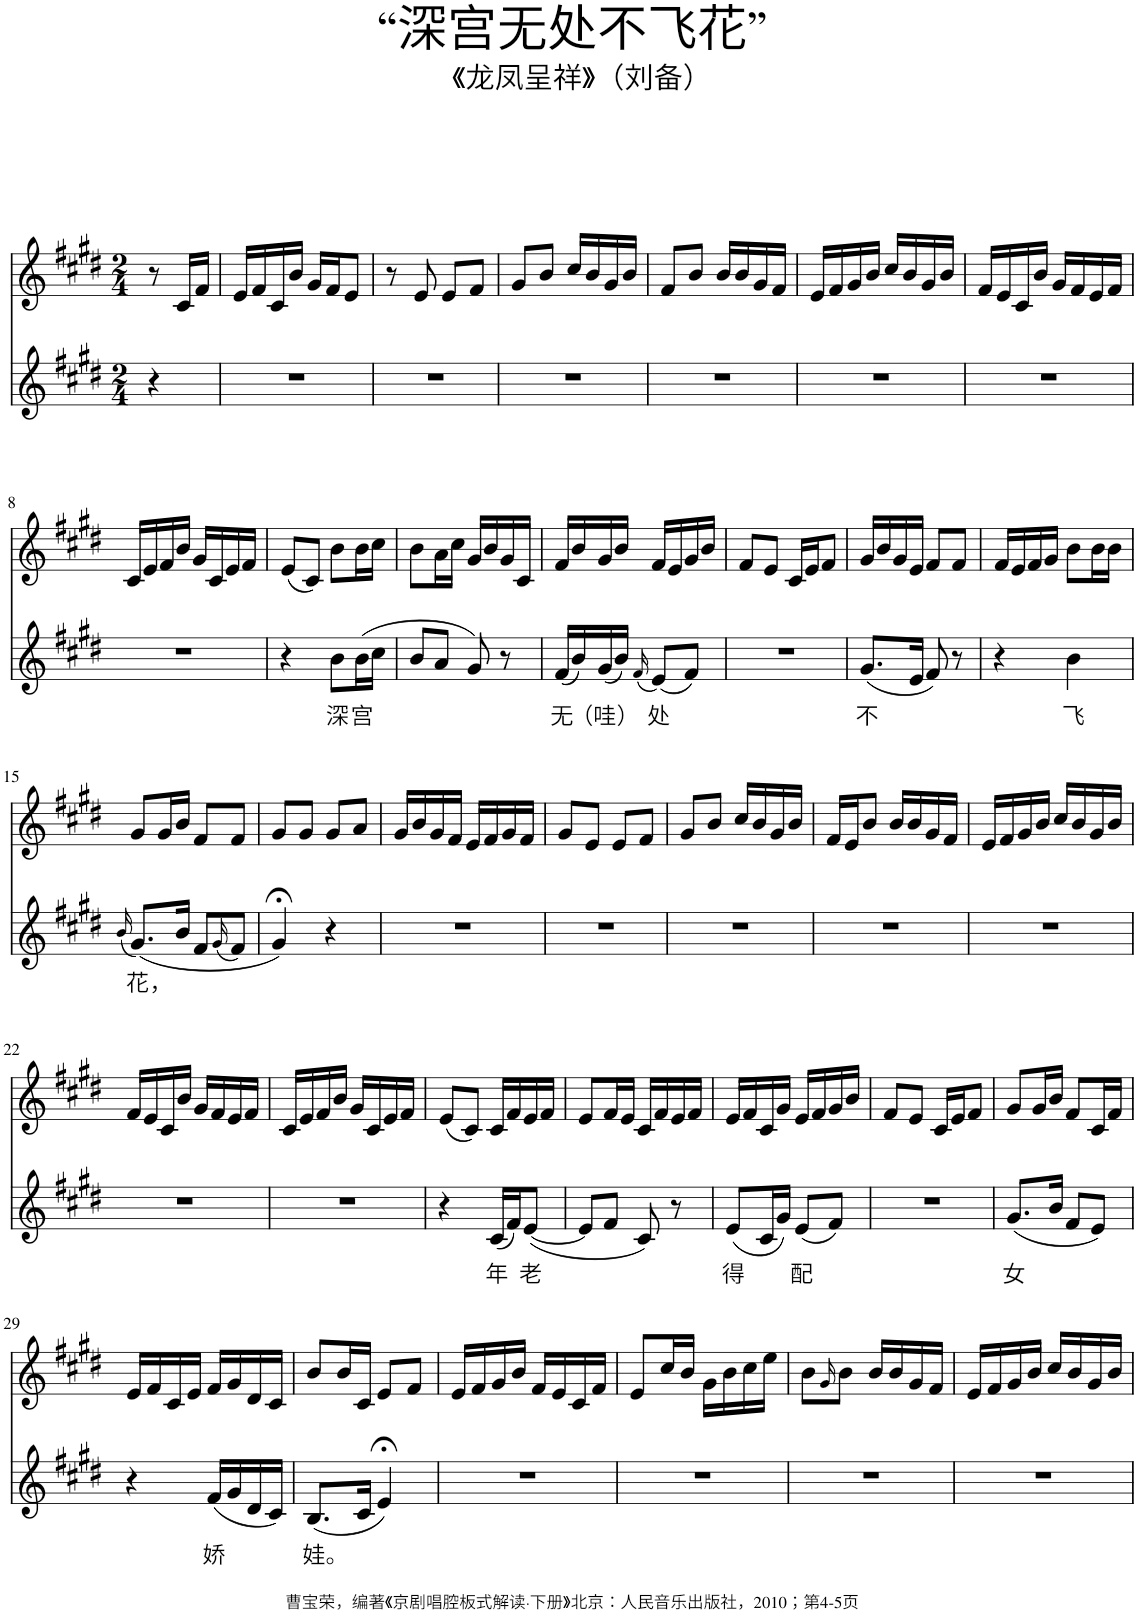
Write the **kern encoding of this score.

**kern	**text	**kern
*part2	*part2	*part1
*staff2	*staff2	*staff1
*I"Piano	*	*I"Piano
*I'Pno	*	*I'Pno
*clefG2	*	*clefG2
*k[f#c#g#d#]	*	*k[f#c#g#d#]
*M2/4	*	*M2/4
=1	=1	=1
4r	.	8r
.	.	16c#/LL
.	.	16f#/JJ
=2	=2	=2
2r	.	16e/LL
.	.	16f#/
.	.	16c#/
.	.	16b/JJ
.	.	16g#/LL
.	.	16f#/J
.	.	8e/J
=3	=3	=3
2r	.	8r
.	.	8e/
.	.	8e/L
.	.	8f#/J
=4	=4	=4
2r	.	8g#/L
.	.	8b/J
.	.	16cc#/LL
.	.	16b/
.	.	16g#/
.	.	16b/JJ
=5	=5	=5
2r	.	8f#/L
.	.	8b/J
.	.	16b/LL
.	.	16b/
.	.	16g#/
.	.	16f#/JJ
=6	=6	=6
2r	.	16e/LL
.	.	16f#/
.	.	16g#/
.	.	16b/JJ
.	.	16cc#/LL
.	.	16b/
.	.	16g#/
.	.	16b/JJ
=7	=7	=7
2r	.	16f#/LL
.	.	16e/
.	.	16c#/
.	.	16b/JJ
.	.	16g#/LL
.	.	16f#/
.	.	16e/
.	.	16f#/JJ
!!LO:LB:g=z
=8	=8	=8
2r	.	16c#/LL
.	.	16e/
.	.	16f#/
.	.	16b/JJ
.	.	16g#/LL
.	.	16c#/
.	.	16e/
.	.	16f#/JJ
=9	=9	=9
4r	.	(8e/L
.	.	8c#/J)
!	!LO:LY:b	!
8b\L	深	8b\L
!	!LO:LY:b	!
(16b\L	宫	16b\L
16cc#\JJ	.	16cc#\JJ
=10	=10	=10
8b/L	.	8b\L
8a/J	.	16a\L
.	.	16cc#\JJ
8g#/)	.	16g#/LL
.	.	16b/
8r	.	16g#/
.	.	16c#/JJ
=11	=11	=11
!	!LO:LY:b	!
(16f#/LL	无	16f#/LL
16b/)	.	16b/
!	!LO:LY:b	!
(16g#/	（哇）	16g#/
16b/JJ)	.	16b/JJ
(16qf#/	.	.
!	!LO:LY:b	!
(8e/L)	处	16f#/LL
.	.	16e/
8f#/J)	.	16g#/
.	.	16b/JJ
=12	=12	=12
2r	.	8f#/L
.	.	8e/J
.	.	16c#/LL
.	.	16e/J
.	.	8f#/J
=13	=13	=13
!	!LO:LY:b	!
(8.g#/L	不	16g#/LL
.	.	16b/
.	.	16g#/
16e/Jk	.	16e/JJ
8f#/)	.	8f#/L
8r	.	8f#/J
=14	=14	=14
4r	.	16f#/LL
.	.	16e/
.	.	16f#/
.	.	16g#/JJ
!	!LO:LY:b	!
4b\	飞	8b\L
.	.	16b\L
.	.	16b\JJ
!!LO:LB:g=z
=15	=15	=15
(16qb/	.	.
!	!LO:LY:b	!
(8.g#/L)	花，	8g#/L
.	.	16g#/L
16b/Jk	.	16b/JJ
8f#/L	.	8f#/L
(16qg#/	.	.
8f#/J)	.	8f#/J
=16	=16	=16
4g#;</)	.	8g#/L
.	.	8g#/J
4r	.	8g#/L
.	.	8a/J
=17	=17	=17
2r	.	16g#/LL
.	.	16b/
.	.	16g#/
.	.	16f#/JJ
.	.	16e/LL
.	.	16f#/
.	.	16g#/
.	.	16f#/JJ
=18	=18	=18
2r	.	8g#/L
.	.	8e/J
.	.	8e/L
.	.	8f#/J
=19	=19	=19
2r	.	8g#/L
.	.	8b/J
.	.	16cc#/LL
.	.	16b/
.	.	16g#/
.	.	16b/JJ
=20	=20	=20
2r	.	16f#/LL
.	.	16e/J
.	.	8b/J
.	.	16b/LL
.	.	16b/
.	.	16g#/
.	.	16f#/JJ
=21	=21	=21
2r	.	16e/LL
.	.	16f#/
.	.	16g#/
.	.	16b/JJ
.	.	16cc#/LL
.	.	16b/
.	.	16g#/
.	.	16b/JJ
!!LO:LB:g=z
=22	=22	=22
2r	.	16f#/LL
.	.	16e/
.	.	16c#/
.	.	16b/JJ
.	.	16g#/LL
.	.	16f#/
.	.	16e/
.	.	16f#/JJ
=23	=23	=23
2r	.	16c#/LL
.	.	16e/
.	.	16f#/
.	.	16b/JJ
.	.	16g#/LL
.	.	16c#/
.	.	16e/
.	.	16f#/JJ
=24	=24	=24
4r	.	(8e/L
.	.	8c#/J)
!	!LO:LY:b	!
(16c#/LL	年	16c#/LL
16f#/J)	.	16f#/
!	!LO:LY:b	!
([8e/J	老	16e/
.	.	16f#/JJ
=25	=25	=25
8e/L]	.	8e/L
8f#/J	.	16f#/L
.	.	16e/JJ
8c#/)	.	16c#/LL
.	.	16f#/
8r	.	16e/
.	.	16f#/JJ
=26	=26	=26
!	!LO:LY:b	!
(8e/L	得	16e/LL
.	.	16f#/
16c#/L	.	16c#/
16g#/JJ)	.	16g#/JJ
!	!LO:LY:b	!
(8e/L	配	16e/LL
.	.	16f#/
8f#/J)	.	16g#/
.	.	16b/JJ
=27	=27	=27
2r	.	8f#/L
.	.	8e/J
.	.	16c#/LL
.	.	16e/J
.	.	8f#/J
=28	=28	=28
!	!LO:LY:b	!
(8.g#/L	女	8g#/L
.	.	16g#/L
16b/Jk	.	16b/JJ
8f#/L	.	8f#/L
8e/J)	.	16c#/L
.	.	16f#/JJ
!!LO:LB:g=z
=29	=29	=29
4r	.	16e/LL
.	.	16f#/
.	.	16c#/
.	.	16e/JJ
!	!LO:LY:b	!
(16f#/LL	娇	16f#/LL
16g#/	.	16g#/
16d#/	.	16d#/
16c#/JJ)	.	16c#/JJ
=30	=30	=30
!	!LO:LY:b	!
(8.B/L	娃。	8b/L
.	.	16b/L
16c#/Jk	.	16c#/JJ
4e;</)	.	8e/L
.	.	8f#/J
=31	=31	=31
2r	.	16e/LL
.	.	16f#/
.	.	16g#/
.	.	16b/JJ
.	.	16f#/LL
.	.	16e/
.	.	16c#/
.	.	16f#/JJ
=32	=32	=32
2r	.	8e/L
.	.	16cc#/L
.	.	16b/JJ
.	.	16g#\LL
.	.	16b\
.	.	16cc#\
.	.	16ee\JJ
=33	=33	=33
2r	.	8b\L
.	.	16qg#/
.	.	8b\J
.	.	16b/LL
.	.	16b/
.	.	16g#/
.	.	16f#/JJ
=34	=34	=34
2r	.	16e/LL
.	.	16f#/
.	.	16g#/
.	.	16b/JJ
.	.	16cc#/LL
.	.	16b/
.	.	16g#/
.	.	16b/JJ
=	=	=
*-	*-	*-
